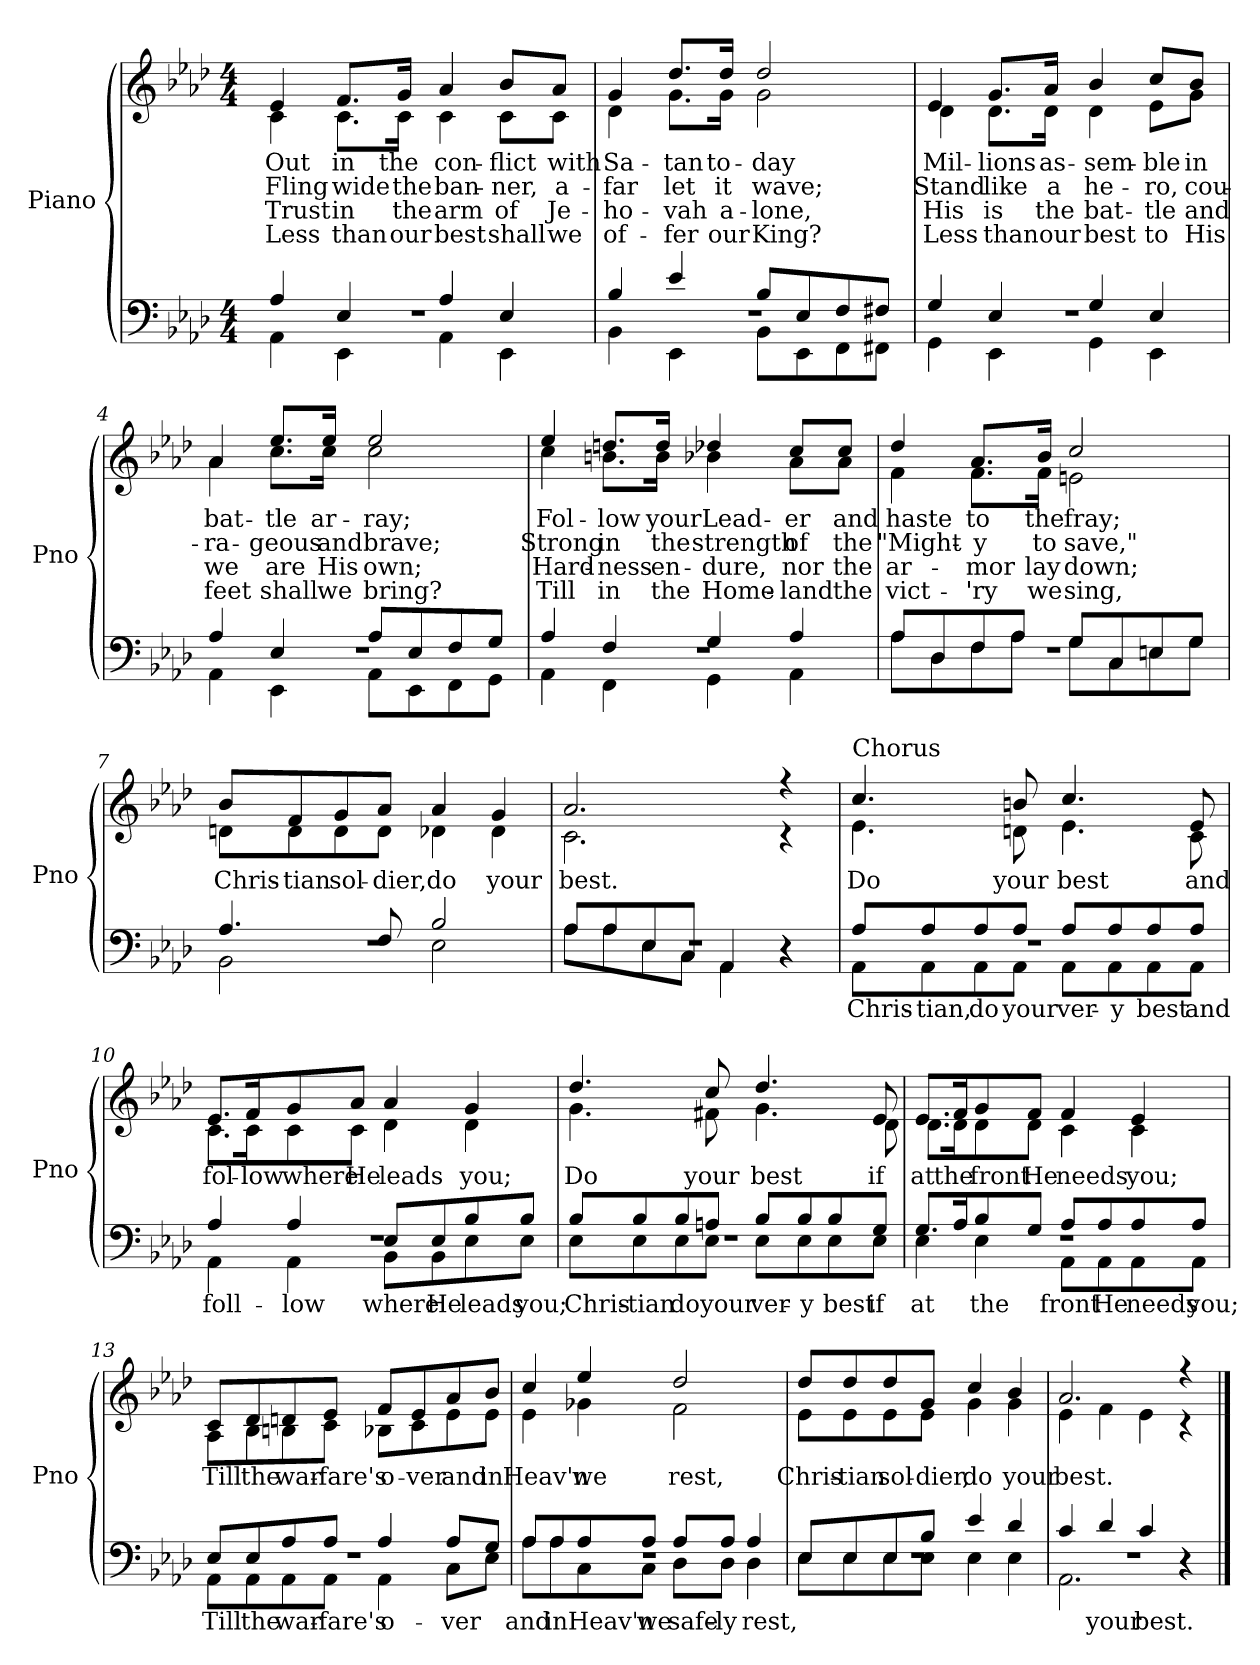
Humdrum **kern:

**kern	**text	**kern	**text	**text	**text	**text
*part1	*part1	*part1	*part1	*part1	*part1	*part1
*staff2	*staff2	*staff1	*staff1	*staff1	*staff1	*staff1
*I"Piano	*	*	*	*	*	*
*I'Pno	*	*	*	*	*	*
*clefF4	*	*clefG2	*	*	*	*
*k[b-e-a-d-]	*	*k[b-e-a-d-]	*	*	*	*
*A-:	*	*A-:	*	*	*	*
*M4/4	*	*M4/4	*	*	*	*
=1	=1	=1	=1	=1	=1	=1
.	.	8qe-/yy	1.	2.	3.	4.
*^	*	*^	*	*	*	*
*	*^	*	*	*	*	*	*	*
1r	4A-/	4AA-\	.	4e-/	4c\	Out	Fling	Trust	Less
.	4E-/	4EE-\	.	8.f/L	8.c\L	in	wide	in	than
.	.	.	.	16g/Jk	16c\Jk	the	the	the	our
.	4A-/	4AA-\	.	4a-/	4c\	con-	ban-	arm	best
.	4E-/	4EE-\	.	8b-/L	8c\L	flict	ner,	of	shall
.	.	.	.	8a-/J	8c\J	with	a-	Je-	we
!!LO:LB:g=z	!!
=2	=2	=2	=2	=2	=2	=2	=2	=2	=2
1r	4B-/	4BB-\	.	4g/	4d-\	Sa-	far	ho-	of-
.	4e-/	4EE-\	.	8.dd-/L	8.g\L	tan	let	vah	fer
.	.	.	.	16dd-/Jk	16g\Jk	to-	it	a-	our
.	8B-/L	8BB-\L	.	2dd-/	2g\	day	wave;	lone,	King?
.	8E-/	8EE-\	.	.	.	.	.	.	.
.	8F/	8FF\	.	.	.	.	.	.	.
.	8F#X/J	8FF#X\J	.	.	.	.	.	.	.
=3	=3	=3	=3	=3	=3	=3	=3	=3	=3
1r	4G/	4GG\	.	4e-/	4d-\	Mil-	Stand	His	Less
.	4E-/	4EE-\	.	8.g/L	8.d-\L	lions	like	is	than
.	.	.	.	16a-/Jk	16d-\Jk	as-	a	the	our
.	4G/	4GG\	.	4b-/	4d-\	sem-	he-	bat-	best
.	4E-/	4EE-\	.	8cc/L	8e-\L	ble	ro,	tle	to
.	.	.	.	8b-/J	8g\J	in	cou-	and	His
!!LO:LB:g=z	!!
=4	=4	=4	=4	=4	=4	=4	=4	=4	=4
1r	4A-/	4AA-\	.	4a-/	4a-\	bat-	ra-	we	feet
.	4E-/	4EE-\	.	8.ee-/L	8.cc\L	tle	geous	are	shall
.	.	.	.	16ee-/Jk	16cc\Jk	ar-	and	His	we
.	8A-/L	8AA-\L	.	2ee-/	2cc\	ray;	brave;	own;	bring?
.	8E-/	8EE-\	.	.	.	.	.	.	.
.	8F/	8FF\	.	.	.	.	.	.	.
.	8G/J	8GG\J	.	.	.	.	.	.	.
!!LO:PB:g=z	!!
=5	=5	=5	=5	=5	=5	=5	=5	=5	=5
1r	4A-/	4AA-\	.	4ee-/	4cc\	Fol-	Strong	Hard-	Till
.	4F/	4FF\	.	8.ddn/L	8.bn\L	low	in	ness	in
.	.	.	.	16dd/Jk	16b\Jk	your	the	en-	the
.	4G/	4GG\	.	4dd-X/	4b-X\	Lead-	strength	dure,	Home-
.	4A-/	4AA-\	.	8cc/L	8a-\L	er	of	nor	land
.	.	.	.	8cc/J	8a-\J	and	the	the	the
!!LO:LB:g=z	!!
=6	=6	=6	=6	=6	=6	=6	=6	=6	=6
1r	8A-/L	8A-\L	.	4dd-/	4f\	haste	"Might-	ar-	vict-
.	8D-/	8D-\	.	.	.	.	.	.	.
.	8F/	8F\	.	8.a-/L	8.f\L	to	y	mor	'ry
.	8A-/J	8A-\J	.	.	.	.	.	.	.
.	.	.	.	16b-/Jk	16f\Jk	the	to	lay	we
.	8G/L	8G\L	.	2cc/	2en\	fray;	save,"	down;	sing,
.	8C/	8C\	.	.	.	.	.	.	.
.	8En/	8E\	.	.	.	.	.	.	.
.	8G/J	8G\J	.	.	.	.	.	.	.
=7	=7	=7	=7	=7	=7	=7	=7	=7	=7
1r	4.A-/	2BB-\	.	8b-/L	8dn\L	Chris-	.	.	.
.	.	.	.	8f/	8d\	tian	.	.	.
.	.	.	.	8g/	8d\	sol-	.	.	.
.	8F/	.	.	8a-/J	8d\J	dier,	.	.	.
.	2B-/	2E-\	.	4a-/	4d-X\	do	.	.	.
.	.	.	.	4g/	4d-\	your	.	.	.
!!LO:LB:g=z	!!
=8	=8	=8	=8	=8	=8	=8	=8	=8	=8
1r	8A-/L	8A-\L	.	2.a-/	2.c\	best.	.	.	.
.	8A-/	8A-\	.	.	.	.	.	.	.
.	8E-/	8E-\	.	.	.	.	.	.	.
.	8C/J	8C\J	.	.	.	.	.	.	.
.	4AA-/	4AA-\	.	.	.	.	.	.	.
.	4r	4r	.	4r	4r	.	.	.	.
=9	=9	=9	=9	=9	=9	=9	=9	=9	=9
!	!	!	!	!LO:TX:a:t=Chorus	!	!	!	!	!
1r	8A-/L	8AA-\L	Chris-	4.cc/	4.e-\	Do	.	.	.
.	8A-/	8AA-\	-tian,	.	.	.	.	.	.
.	8A-/	8AA-\	do	.	.	.	.	.	.
.	8A-/J	8AA-\J	your	8bn/	8dn\	your	.	.	.
.	8A-/L	8AA-\L	ver-	4.cc/	4.e-\	best	.	.	.
.	8A-/	8AA-\	-y	.	.	.	.	.	.
.	8A-/	8AA-\	best	.	.	.	.	.	.
.	8A-/J	8AA-\J	and	8e-/	8c\	and	.	.	.
!!LO:PB:g=z	!!
=10	=10	=10	=10	=10	=10	=10	=10	=10	=10
1r	4A-/	4AA-\	foll-	8.e-/L	8.c\L	fol-	.	.	.
.	.	.	.	16f/K	16c\K	low	.	.	.
.	4A-/	4AA-\	-low	8g/	8c\	where	.	.	.
.	.	.	.	8a-/J	8c\J	He	.	.	.
.	8E-/L	8BB-\L	where	4a-/	4d-\	leads	.	.	.
.	8E-/	8BB-\	He	.	.	.	.	.	.
.	8B-/	8E-\	leads	4g/	4d-\	you;	.	.	.
.	8B-/J	8E-\J	you;	.	.	.	.	.	.
!!LO:LB:g=z	!!
=11	=11	=11	=11	=11	=11	=11	=11	=11	=11
1r	8B-/L	8E-\L	Chris-	4.dd-/	4.g\	Do	.	.	.
.	8B-/	8E-\	-tian	.	.	.	.	.	.
.	8B-/	8E-\	do	.	.	.	.	.	.
.	8An/J	8E-\J	your	8cc/	8f#X\	your	.	.	.
.	8B-/L	8E-\L	ver-	4.dd-/	4.g\	best	.	.	.
.	8B-/	8E-\	-y	.	.	.	.	.	.
.	8B-/	8E-\	best	.	.	.	.	.	.
.	8G/J	8E-\J	if	8e-/	8d-\	if	.	.	.
!!LO:LB:g=z	!!
=12	=12	=12	=12	=12	=12	=12	=12	=12	=12
1r	8.G/L	4E-\	at	8.e-/L	8.d-\L	at	.	.	.
.	16A-/K	.	.	16f/K	16d-\K	the	.	.	.
.	8B-/	4E-\	the	8g/	8d-\	front	.	.	.
.	8G/J	.	.	8f/J	8d-\J	He	.	.	.
.	8A-/L	8AA-\L	front	4f/	4c\	needs	.	.	.
.	8A-/	8AA-\	He	.	.	.	.	.	.
.	8A-/	8AA-\	needs	4e-/	4c\	you;	.	.	.
.	8A-/J	8AA-\J	you;	.	.	.	.	.	.
!!LO:PB:g=z	!!
=13	=13	=13	=13	=13	=13	=13	=13	=13	=13
1r	8E-/L	8AA-\L	Till	8c/L	8A-\L	Till	.	.	.
.	8E-/	8AA-\	the	8d-/	8B-\	the	.	.	.
.	8A-/	8AA-\	war-	8dn/	8Bn\	war-	.	.	.
.	8A-/J	8AA-\J	-fare's	8e-/J	8c\J	fare's	.	.	.
.	4A-/	4AA-\	o-	8f/L	8B-X\L	o-	.	.	.
.	.	.	.	8e-/	8c\	ver	.	.	.
.	8A-/L	8C\L	-ver	8a-/	8e-\	and	.	.	.
.	8G/J	8E-\J	.	8b-/J	8e-\J	in	.	.	.
!!LO:LB:g=z	!!
=14	=14	=14	=14	=14	=14	=14	=14	=14	=14
1r	8A-/L	8A-\L	and	4cc/	4e-\	Heav'n	.	.	.
.	8A-/	8A-\	in	.	.	.	.	.	.
.	8A-/	8C\	Heav'n	4ee-/	4g-X\	we	.	.	.
.	8A-/J	8C\J	we	.	.	.	.	.	.
.	8A-/L	8D-\L	safe-	2dd-/	2f\	rest,	.	.	.
.	8A-/J	8D-\J	-ly	.	.	.	.	.	.
.	4A-/	4D-\	rest,	.	.	.	.	.	.
!!LO:LB:g=z	!!
=15	=15	=15	=15	=15	=15	=15	=15	=15	=15
1r	8E-/L	8E-\L	.	8dd-/L	8e-\L	Chris-	.	.	.
.	8E-/	8E-\	.	8dd-/	8e-\	tian	.	.	.
.	8E-/	8E-\	.	8dd-/	8e-\	sol-	.	.	.
.	8B-/J	8E-\J	.	8g/J	8e-\J	dier,	.	.	.
.	4e-/	4E-\	.	4cc/	4g\	do	.	.	.
.	4d-/	4E-\	.	4b-/	4g\	your	.	.	.
=16	=16	=16	=16	=16	=16	=16	=16	=16	=16
1r	4c/	2.AA-\	.	2.a-/	4e-\	best.	.	.	.
.	4d-/	.	your	.	4f\	.	.	.	.
.	4c/	.	best.	.	4e-\	.	.	.	.
.	4r	4r	.	4r	4r	.	.	.	.
*v	*v	*v	*	*	*	*	*	*	*
*	*	*v	*v	*	*	*	*
==	==	==	==	==	==	==
*-	*-	*-	*-	*-	*-	*-
